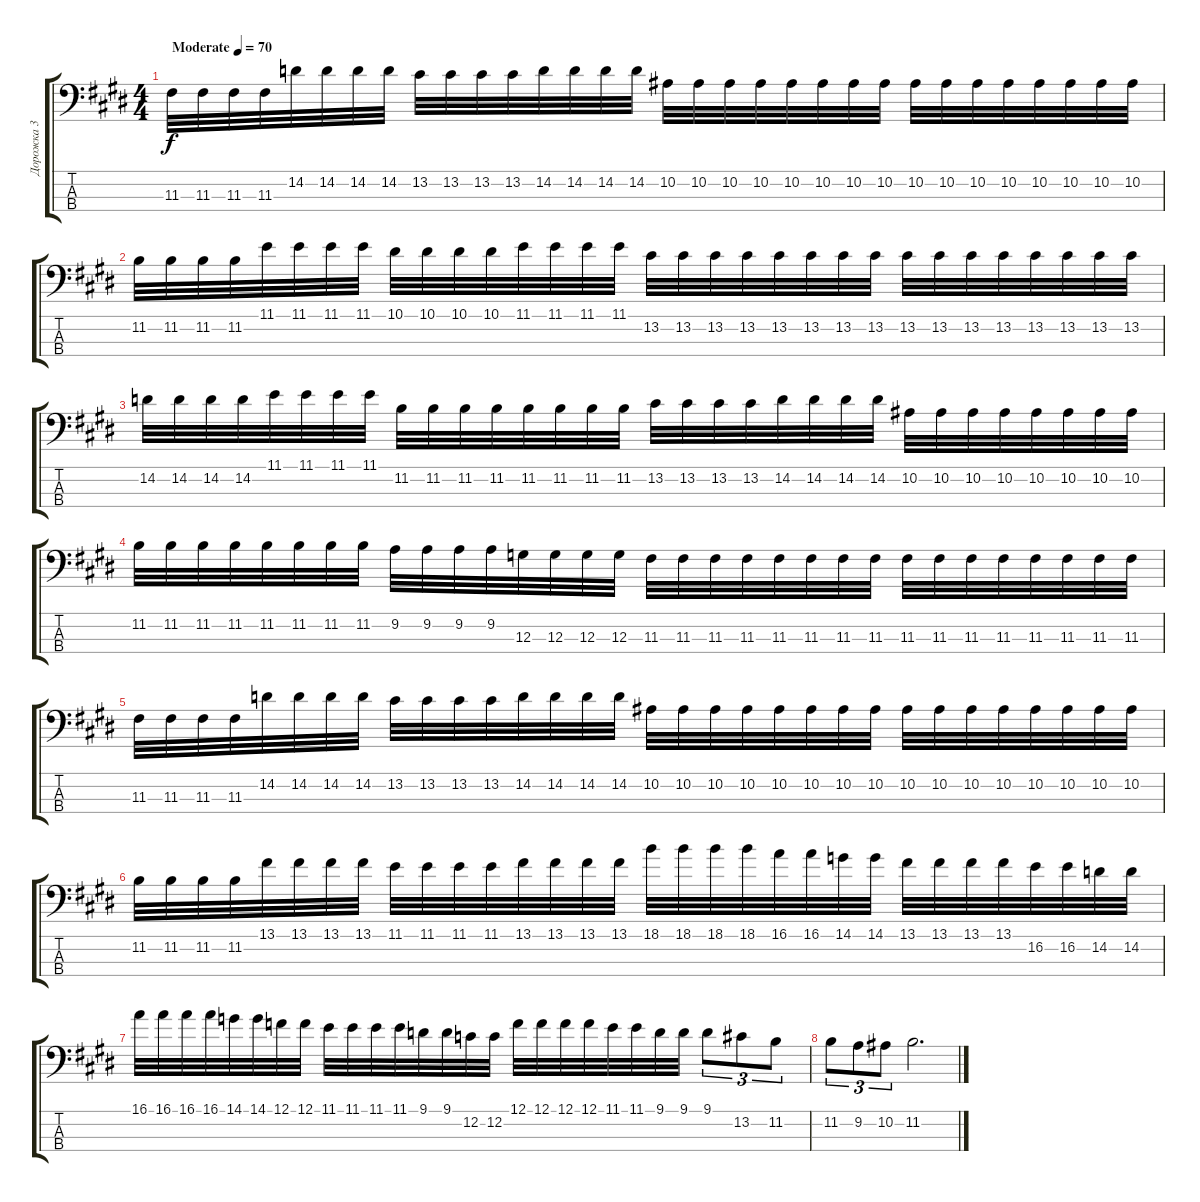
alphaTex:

\track ("Дорожка 3" "Дорожка 3") {instrument distortionguitar}
\staff {score tabs}
\tuning (F2 C2 G1 D1) {hide}
\ts (4 4)
\tempo (70 "Moderate")
\clef f4
\ks e
11.3.32{dy f instrument distortionguitar} 11.3.32 11.3.32 11.3.32 14.2.32 14.2.32 14.2.32 14.2.32 13.2.32 13.2.32 13.2.32 13.2.32 14.2.32 14.2.32 14.2.32 14.2.32 10.2.32 10.2.32 10.2.32 10.2.32 10.2.32 10.2.32 10.2.32 10.2.32 10.2.32 10.2.32 10.2.32 10.2.32 10.2.32 10.2.32 10.2.32 10.2.32 |
11.2.32 11.2.32 11.2.32 11.2.32 11.1.32 11.1.32 11.1.32 11.1.32 10.1.32 10.1.32 10.1.32 10.1.32 11.1.32 11.1.32 11.1.32 11.1.32 13.2.32 13.2.32 13.2.32 13.2.32 13.2.32 13.2.32 13.2.32 13.2.32 13.2.32 13.2.32 13.2.32 13.2.32 13.2.32 13.2.32 13.2.32 13.2.32 |
14.2.32 14.2.32 14.2.32 14.2.32 11.1.32 11.1.32 11.1.32 11.1.32 11.2.32 11.2.32 11.2.32 11.2.32 11.2.32 11.2.32 11.2.32 11.2.32 13.2.32 13.2.32 13.2.32 13.2.32 14.2.32 14.2.32 14.2.32 14.2.32 10.2.32 10.2.32 10.2.32 10.2.32 10.2.32 10.2.32 10.2.32 10.2.32 |
11.2.32 11.2.32 11.2.32 11.2.32 11.2.32 11.2.32 11.2.32 11.2.32 9.2.32 9.2.32 9.2.32 9.2.32 12.3.32 12.3.32 12.3.32 12.3.32 11.3.32 11.3.32 11.3.32 11.3.32 11.3.32 11.3.32 11.3.32 11.3.32 11.3.32 11.3.32 11.3.32 11.3.32 11.3.32 11.3.32 11.3.32 11.3.32 |
11.3.32 11.3.32 11.3.32 11.3.32 14.2.32 14.2.32 14.2.32 14.2.32 13.2.32 13.2.32 13.2.32 13.2.32 14.2.32 14.2.32 14.2.32 14.2.32 10.2.32 10.2.32 10.2.32 10.2.32 10.2.32 10.2.32 10.2.32 10.2.32 10.2.32 10.2.32 10.2.32 10.2.32 10.2.32 10.2.32 10.2.32 10.2.32 |
11.2.32 11.2.32 11.2.32 11.2.32 13.1.32 13.1.32 13.1.32 13.1.32 11.1.32 11.1.32 11.1.32 11.1.32 13.1.32 13.1.32 13.1.32 13.1.32 18.1.32 18.1.32 18.1.32 18.1.32 16.1.32 16.1.32 14.1.32 14.1.32 13.1.32 13.1.32 13.1.32 13.1.32 16.2.32 16.2.32 14.2.32 14.2.32 |
16.1.32 16.1.32 16.1.32 16.1.32 14.1.32 14.1.32 12.1.32 12.1.32 11.1.32 11.1.32 11.1.32 11.1.32 9.1.32 9.1.32 12.2.32 12.2.32 12.1.32 12.1.32 12.1.32 12.1.32 11.1.32 11.1.32 9.1.32 9.1.32 9.1.8{tu (3 2)} 13.2.8{tu (3 2)} 11.2.8{tu (3 2)} |
11.2.8{tu (3 2)} 9.2.8{tu (3 2)} 10.2.8{tu (3 2)} 11.2.2{d}
